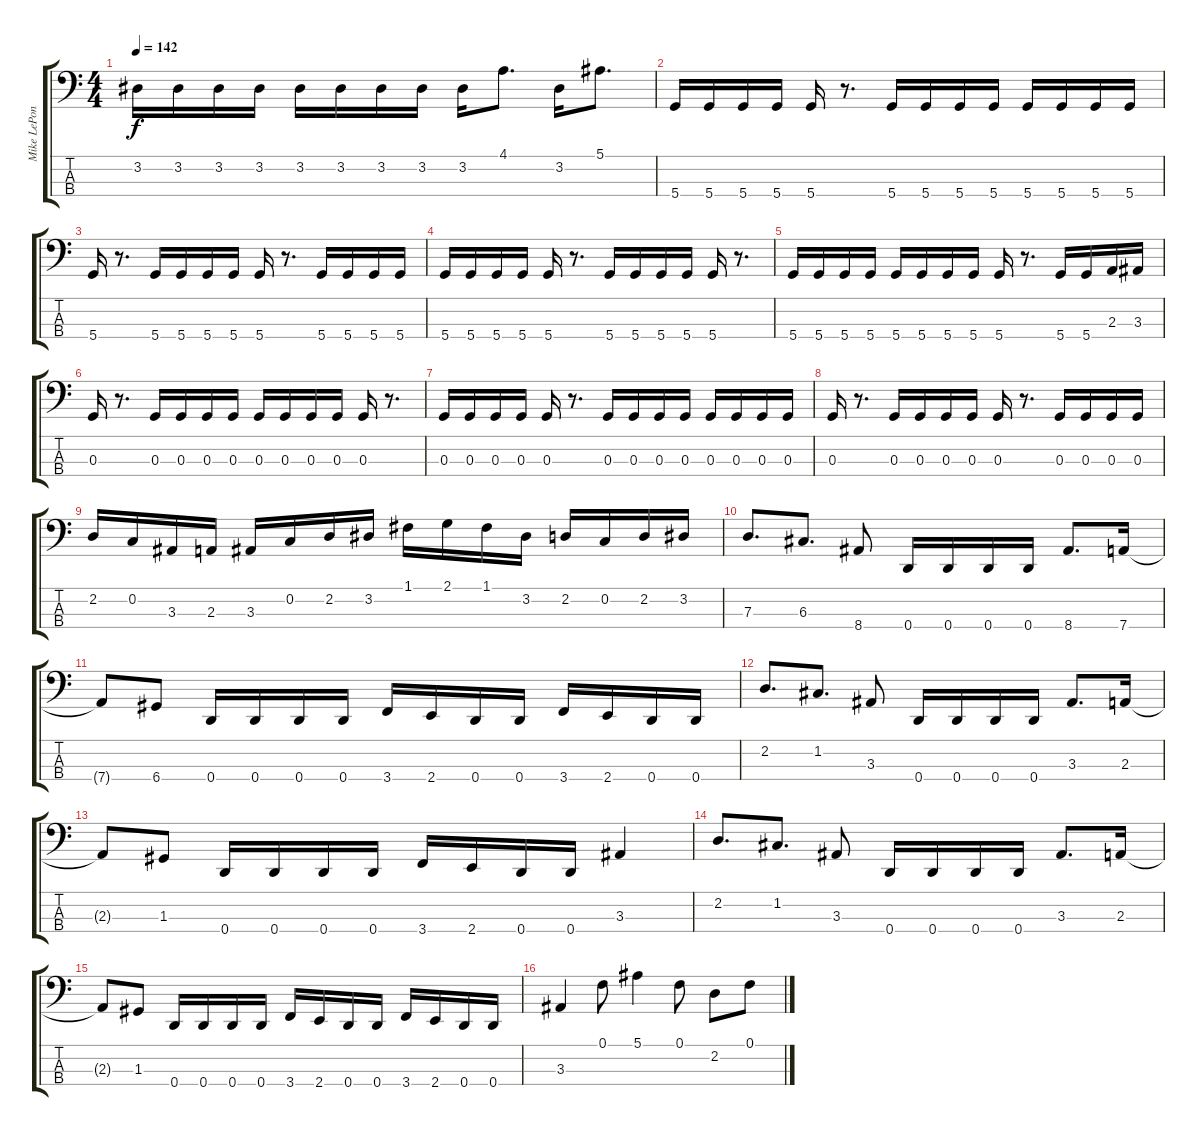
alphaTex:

\track ("Mike LePond (Bass)" "Mike LePon") {solo instrument electricbassfinger}
\staff {score tabs}
\tuning (F2 C2 G1 D1) {hide}
\ts (4 4)
\tempo 142
\clef f4
\ks c
3.2.16{dy f} 3.2.16 3.2.16 3.2.16 3.2.16 3.2.16 3.2.16 3.2.16 3.2.16 4.1.8{d} 3.2.16 5.1.8{d} |
5.4.16 5.4.16 5.4.16 5.4.16 5.4.16 r.8{d} 5.4.16 5.4.16 5.4.16 5.4.16 5.4.16 5.4.16 5.4.16 5.4.16 |
5.4.16 r.8{d} 5.4.16 5.4.16 5.4.16 5.4.16 5.4.16 r.8{d} 5.4.16 5.4.16 5.4.16 5.4.16 |
5.4.16 5.4.16 5.4.16 5.4.16 5.4.16 r.8{d} 5.4.16 5.4.16 5.4.16 5.4.16 5.4.16 r.8{d} |
5.4.16 5.4.16 5.4.16 5.4.16 5.4.16 5.4.16 5.4.16 5.4.16 5.4.16 r.8{d} 5.4.16 5.4.16 2.3.16 3.3.16 |
0.3.16 r.8{d} 0.3.16 0.3.16 0.3.16 0.3.16 0.3.16 0.3.16 0.3.16 0.3.16 0.3.16 r.8{d} |
0.3.16 0.3.16 0.3.16 0.3.16 0.3.16 r.8{d} 0.3.16 0.3.16 0.3.16 0.3.16 0.3.16 0.3.16 0.3.16 0.3.16 |
0.3.16 r.8{d} 0.3.16 0.3.16 0.3.16 0.3.16 0.3.16 r.8{d} 0.3.16 0.3.16 0.3.16 0.3.16 |
2.2.16 0.2.16 3.3.16 2.3.16 3.3.16 0.2.16 2.2.16 3.2.16 1.1.16 2.1.16 1.1.16 3.2.16 2.2.16 0.2.16 2.2.16 3.2.16 |
7.3.8{d} 6.3.8{d} 8.4.8 0.4.16 0.4.16 0.4.16 0.4.16 8.4.8{d} 7.4.16 |
7.4{t}.8 6.4.8 0.4.16 0.4.16 0.4.16 0.4.16 3.4.16 2.4.16 0.4.16 0.4.16 3.4.16 2.4.16 0.4.16 0.4.16 |
2.2.8{d} 1.2.8{d} 3.3.8 0.4.16 0.4.16 0.4.16 0.4.16 3.3.8{d} 2.3.16 |
2.3{t}.8 1.3.8 0.4.16 0.4.16 0.4.16 0.4.16 3.4.16 2.4.16 0.4.16 0.4.16 3.3.4 |
2.2.8{d} 1.2.8{d} 3.3.8 0.4.16 0.4.16 0.4.16 0.4.16 3.3.8{d} 2.3.16 |
2.3{t}.8 1.3.8 0.4.16 0.4.16 0.4.16 0.4.16 3.4.16 2.4.16 0.4.16 0.4.16 3.4.16 2.4.16 0.4.16 0.4.16 |
3.3.4 0.1.8 5.1.4 0.1.8 2.2.8 0.1.8
